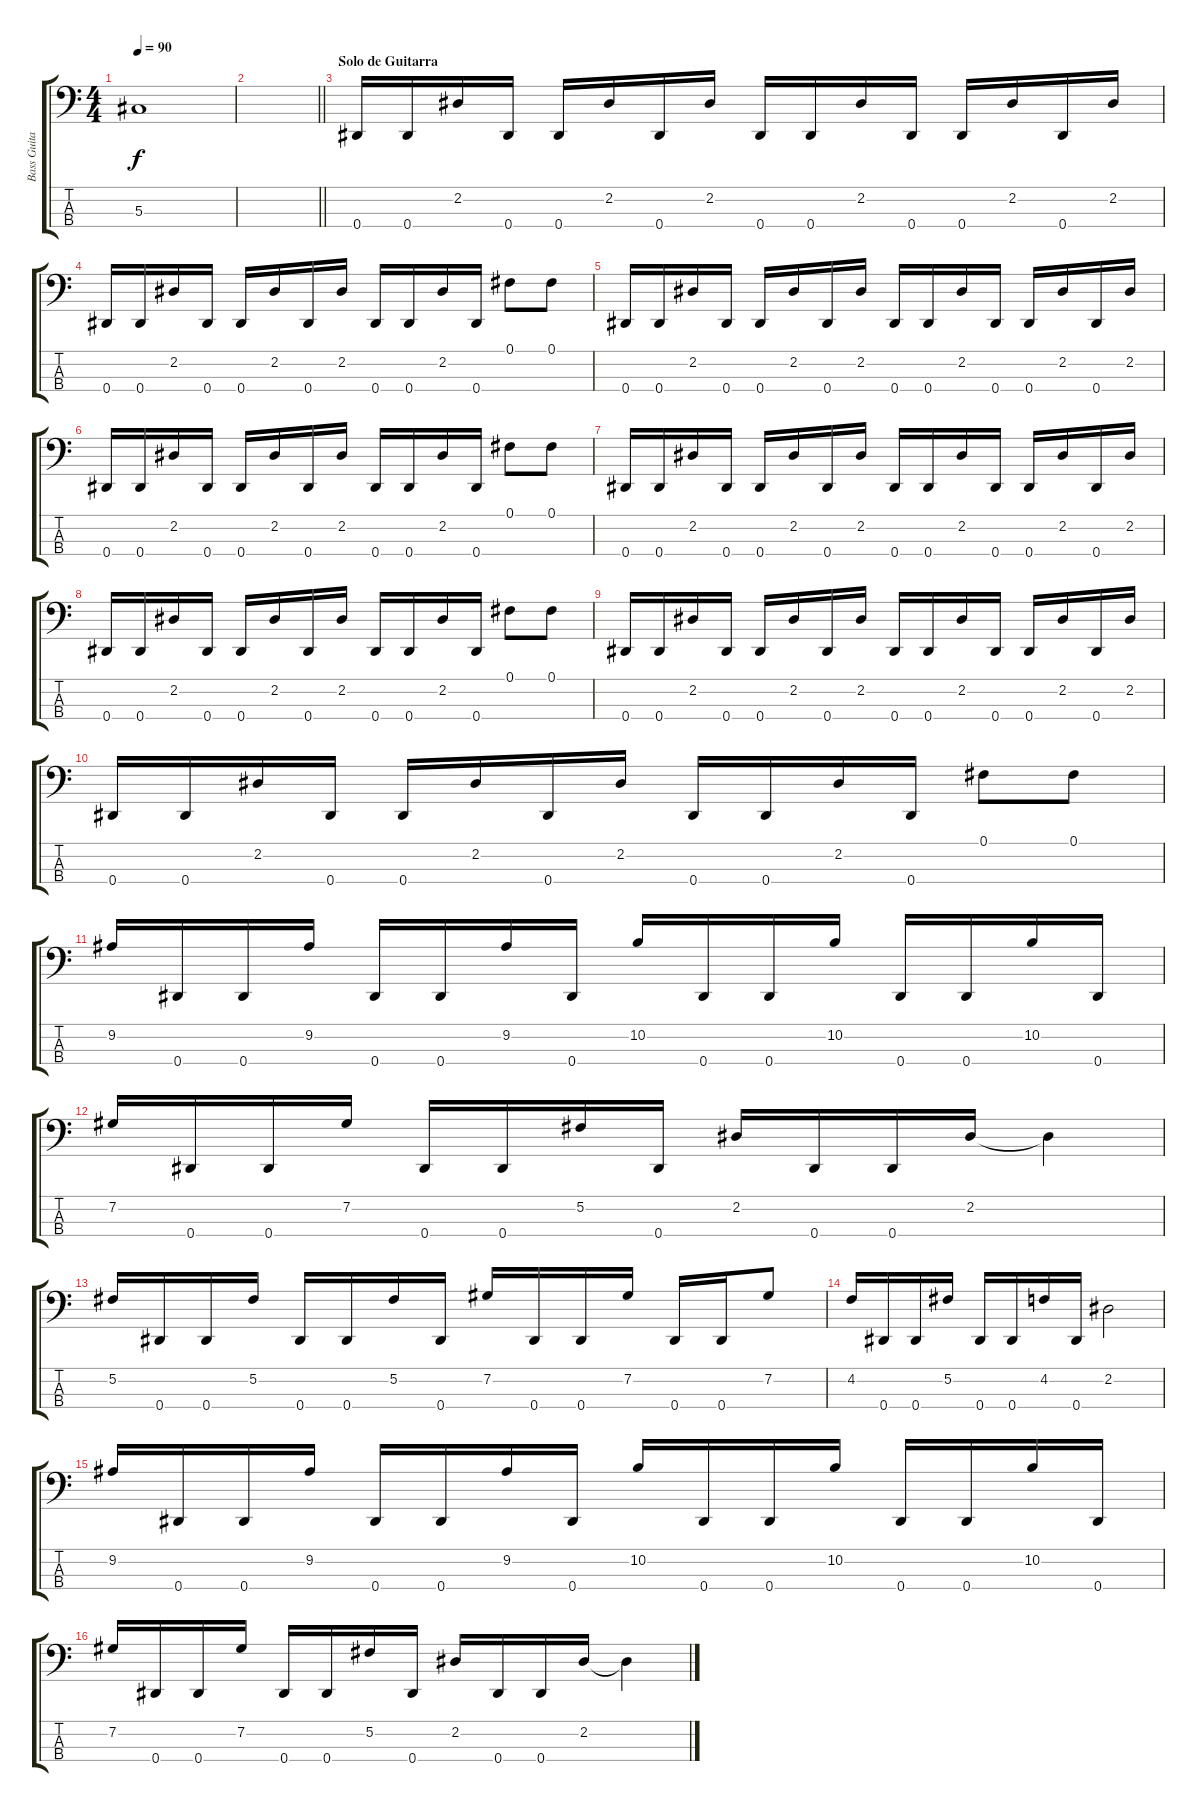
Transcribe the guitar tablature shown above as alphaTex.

\track ("Bass Guitar" "Bass Guita") {instrument electricbassfinger}
\staff {score tabs}
\tuning (Gb2 Db2 Ab1 Eb1) {hide}
\ts (4 4)
\tempo 90
\clef f4
\ks c
5.3.1{dy f} |
\barLineRight lightlight
|
\section ("" "Solo de Guitarra")
0.4.16 0.4.16 2.2.16 0.4.16 0.4.16 2.2.16 0.4.16 2.2.16 0.4.16 0.4.16 2.2.16 0.4.16 0.4.16 2.2.16 0.4.16 2.2.16 |
0.4.16 0.4.16 2.2.16 0.4.16 0.4.16 2.2.16 0.4.16 2.2.16 0.4.16 0.4.16 2.2.16 0.4.16 0.1.8 0.1.8 |
0.4.16 0.4.16 2.2.16 0.4.16 0.4.16 2.2.16 0.4.16 2.2.16 0.4.16 0.4.16 2.2.16 0.4.16 0.4.16 2.2.16 0.4.16 2.2.16 |
0.4.16 0.4.16 2.2.16 0.4.16 0.4.16 2.2.16 0.4.16 2.2.16 0.4.16 0.4.16 2.2.16 0.4.16 0.1.8 0.1.8 |
0.4.16 0.4.16 2.2.16 0.4.16 0.4.16 2.2.16 0.4.16 2.2.16 0.4.16 0.4.16 2.2.16 0.4.16 0.4.16 2.2.16 0.4.16 2.2.16 |
0.4.16 0.4.16 2.2.16 0.4.16 0.4.16 2.2.16 0.4.16 2.2.16 0.4.16 0.4.16 2.2.16 0.4.16 0.1.8 0.1.8 |
0.4.16 0.4.16 2.2.16 0.4.16 0.4.16 2.2.16 0.4.16 2.2.16 0.4.16 0.4.16 2.2.16 0.4.16 0.4.16 2.2.16 0.4.16 2.2.16 |
0.4.16 0.4.16 2.2.16 0.4.16 0.4.16 2.2.16 0.4.16 2.2.16 0.4.16 0.4.16 2.2.16 0.4.16 0.1.8 0.1.8 |
9.2.16 0.4.16 0.4.16 9.2.16 0.4.16 0.4.16 9.2.16 0.4.16 10.2.16 0.4.16 0.4.16 10.2.16 0.4.16 0.4.16 10.2.16 0.4.16 |
7.2.16 0.4.16 0.4.16 7.2.16 0.4.16 0.4.16 5.2.16 0.4.16 2.2.16 0.4.16 0.4.16 2.2.16 2.2{t}.4 |
5.2.16 0.4.16 0.4.16 5.2.16 0.4.16 0.4.16 5.2.16 0.4.16 7.2.16 0.4.16 0.4.16 7.2.16 0.4.16 0.4.16 7.2.8 |
4.2.16 0.4.16 0.4.16 5.2.16 0.4.16 0.4.16 4.2.16 0.4.16 2.2.2 |
9.2.16 0.4.16 0.4.16 9.2.16 0.4.16 0.4.16 9.2.16 0.4.16 10.2.16 0.4.16 0.4.16 10.2.16 0.4.16 0.4.16 10.2.16 0.4.16 |
7.2.16 0.4.16 0.4.16 7.2.16 0.4.16 0.4.16 5.2.16 0.4.16 2.2.16 0.4.16 0.4.16 2.2.16 2.2{t}.4
